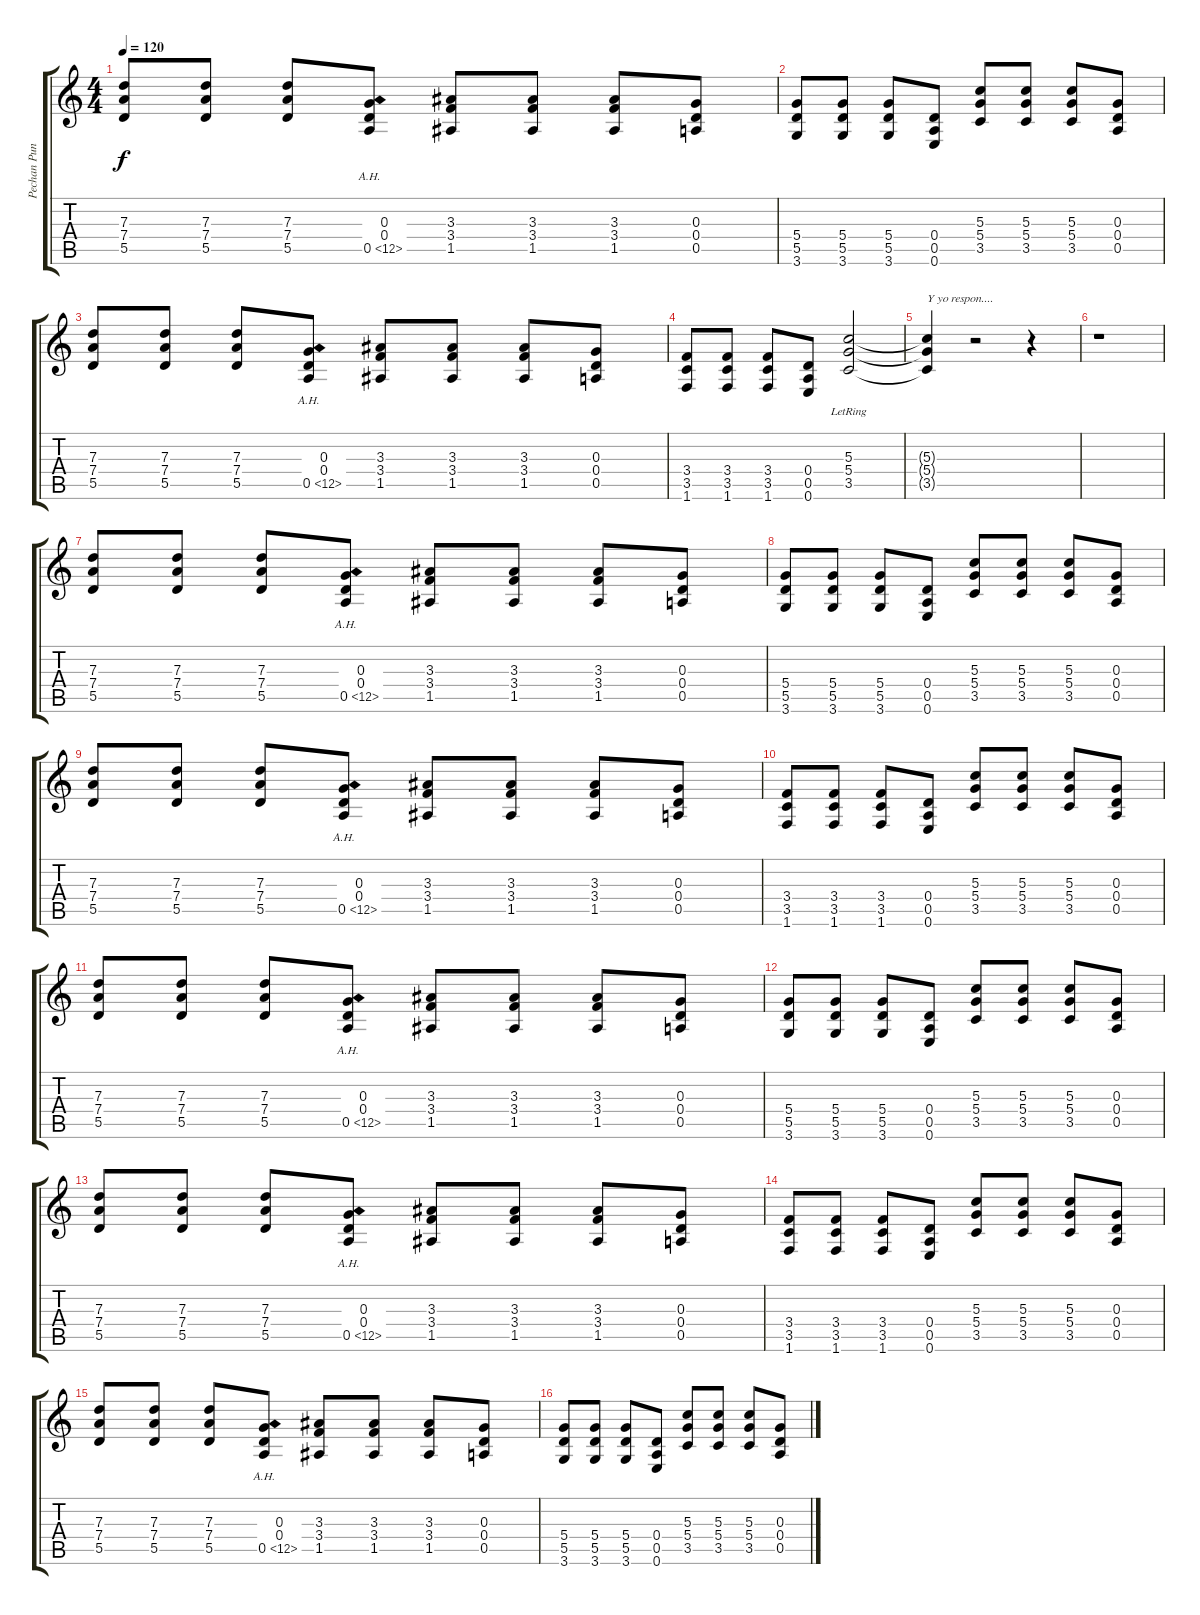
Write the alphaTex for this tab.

\track ("Pechan Punk" "Pechan Pun") {instrument electricguitarjazz}
\staff {score tabs}
\tuning (E4 B3 G3 D3 A2 E2) {hide}
\ts (4 4)
\tempo 120
\clef g2
\ks c
(7.3 7.4 5.5).8{dy f} (7.3 7.4 5.5).8 (7.3 7.4 5.5).8 (0.3 0.4 0.5{ah 12}).8 (3.3 3.4 1.5).8 (3.3 3.4 1.5).8 (3.3 3.4 1.5).8 (0.3 0.4 0.5).8 |
(5.4 5.5 3.6).8 (5.4 5.5 3.6).8 (5.4 5.5 3.6).8 (0.4 0.5 0.6).8 (5.3 5.4 3.5).8 (5.3 5.4 3.5).8 (5.3 5.4 3.5).8 (0.3 0.4 0.5).8 |
(7.3 7.4 5.5).8 (7.3 7.4 5.5).8 (7.3 7.4 5.5).8 (0.3 0.4 0.5{ah 12}).8 (3.3 3.4 1.5).8 (3.3 3.4 1.5).8 (3.3 3.4 1.5).8 (0.3 0.4 0.5).8 |
(3.4 3.5 1.6).8 (3.4 3.5 1.6).8 (3.4 3.5 1.6).8 (0.4 0.5 0.6).8 (5.3 5.4 3.5{lr}).2 |
(5.3{t} 5.4{t} 3.5{t}).4{txt "Y yo respon...."} r.2 r.4 |
r.1 |
(7.3 7.4 5.5).8 (7.3 7.4 5.5).8 (7.3 7.4 5.5).8 (0.3 0.4 0.5{ah 12}).8 (3.3 3.4 1.5).8 (3.3 3.4 1.5).8 (3.3 3.4 1.5).8 (0.3 0.4 0.5).8 |
(5.4 5.5 3.6).8 (5.4 5.5 3.6).8 (5.4 5.5 3.6).8 (0.4 0.5 0.6).8 (5.3 5.4 3.5).8 (5.3 5.4 3.5).8 (5.3 5.4 3.5).8 (0.3 0.4 0.5).8 |
(7.3 7.4 5.5).8 (7.3 7.4 5.5).8 (7.3 7.4 5.5).8 (0.3 0.4 0.5{ah 12}).8 (3.3 3.4 1.5).8 (3.3 3.4 1.5).8 (3.3 3.4 1.5).8 (0.3 0.4 0.5).8 |
(3.4 3.5 1.6).8 (3.4 3.5 1.6).8 (3.4 3.5 1.6).8 (0.4 0.5 0.6).8 (5.3 5.4 3.5).8 (5.3 5.4 3.5).8 (5.3 5.4 3.5).8 (0.3 0.4 0.5).8 |
(7.3 7.4 5.5).8 (7.3 7.4 5.5).8 (7.3 7.4 5.5).8 (0.3 0.4 0.5{ah 12}).8 (3.3 3.4 1.5).8 (3.3 3.4 1.5).8 (3.3 3.4 1.5).8 (0.3 0.4 0.5).8 |
(5.4 5.5 3.6).8 (5.4 5.5 3.6).8 (5.4 5.5 3.6).8 (0.4 0.5 0.6).8 (5.3 5.4 3.5).8 (5.3 5.4 3.5).8 (5.3 5.4 3.5).8 (0.3 0.4 0.5).8 |
(7.3 7.4 5.5).8 (7.3 7.4 5.5).8 (7.3 7.4 5.5).8 (0.3 0.4 0.5{ah 12}).8 (3.3 3.4 1.5).8 (3.3 3.4 1.5).8 (3.3 3.4 1.5).8 (0.3 0.4 0.5).8 |
(3.4 3.5 1.6).8 (3.4 3.5 1.6).8 (3.4 3.5 1.6).8 (0.4 0.5 0.6).8 (5.3 5.4 3.5).8 (5.3 5.4 3.5).8 (5.3 5.4 3.5).8 (0.3 0.4 0.5).8 |
(7.3 7.4 5.5).8 (7.3 7.4 5.5).8 (7.3 7.4 5.5).8 (0.3 0.4 0.5{ah 12}).8 (3.3 3.4 1.5).8 (3.3 3.4 1.5).8 (3.3 3.4 1.5).8 (0.3 0.4 0.5).8 |
(5.4 5.5 3.6).8 (5.4 5.5 3.6).8 (5.4 5.5 3.6).8 (0.4 0.5 0.6).8 (5.3 5.4 3.5).8 (5.3 5.4 3.5).8 (5.3 5.4 3.5).8 (0.3 0.4 0.5).8
